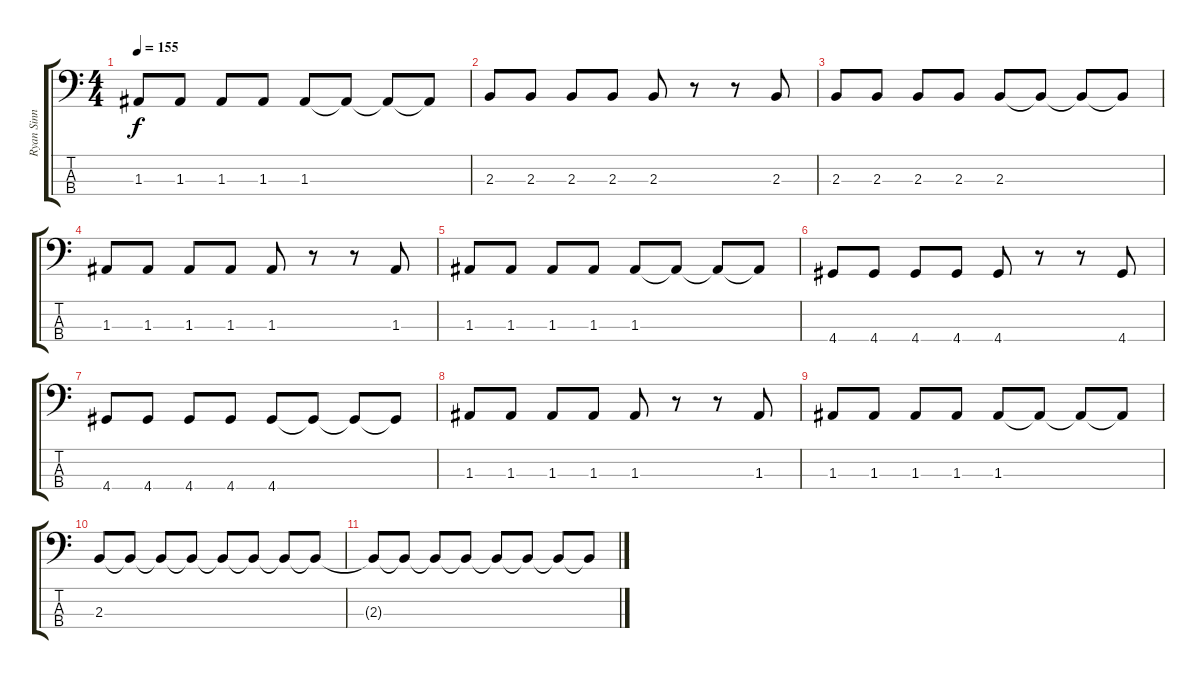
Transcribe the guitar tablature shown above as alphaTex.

\track ("Ryan Sinn Bass" "Ryan Sinn ") {instrument electricbasspick}
\staff {score tabs}
\tuning (G2 D2 A1 E1) {hide}
\ts (4 4)
\tempo 155
\clef f4
\ks c
1.3.8{dy f} 1.3.8 1.3.8 1.3.8 1.3.8 1.3{t}.8 1.3{t}.8 1.3{t}.8 |
2.3.8 2.3.8 2.3.8 2.3.8 2.3.8 r.8 r.8 2.3.8 |
2.3.8 2.3.8 2.3.8 2.3.8 2.3.8 2.3{t}.8 2.3{t}.8 2.3{t}.8 |
1.3.8 1.3.8 1.3.8 1.3.8 1.3.8 r.8 r.8 1.3.8 |
1.3.8 1.3.8 1.3.8 1.3.8 1.3.8 1.3{t}.8 1.3{t}.8 1.3{t}.8 |
4.4.8 4.4.8 4.4.8 4.4.8 4.4.8 r.8 r.8 4.4.8 |
4.4.8 4.4.8 4.4.8 4.4.8 4.4.8 4.4{t}.8 4.4{t}.8 4.4{t}.8 |
1.3.8 1.3.8 1.3.8 1.3.8 1.3.8 r.8 r.8 1.3.8 |
1.3.8 1.3.8 1.3.8 1.3.8 1.3.8 1.3{t}.8 1.3{t}.8 1.3{t}.8 |
2.3.8 2.3{t}.8 2.3{t}.8 2.3{t}.8 2.3{t}.8 2.3{t}.8 2.3{t}.8 2.3{t}.8 |
2.3{t}.8 2.3{t}.8 2.3{t}.8 2.3{t}.8 2.3{t}.8 2.3{t}.8 2.3{t}.8 2.3{t}.8
